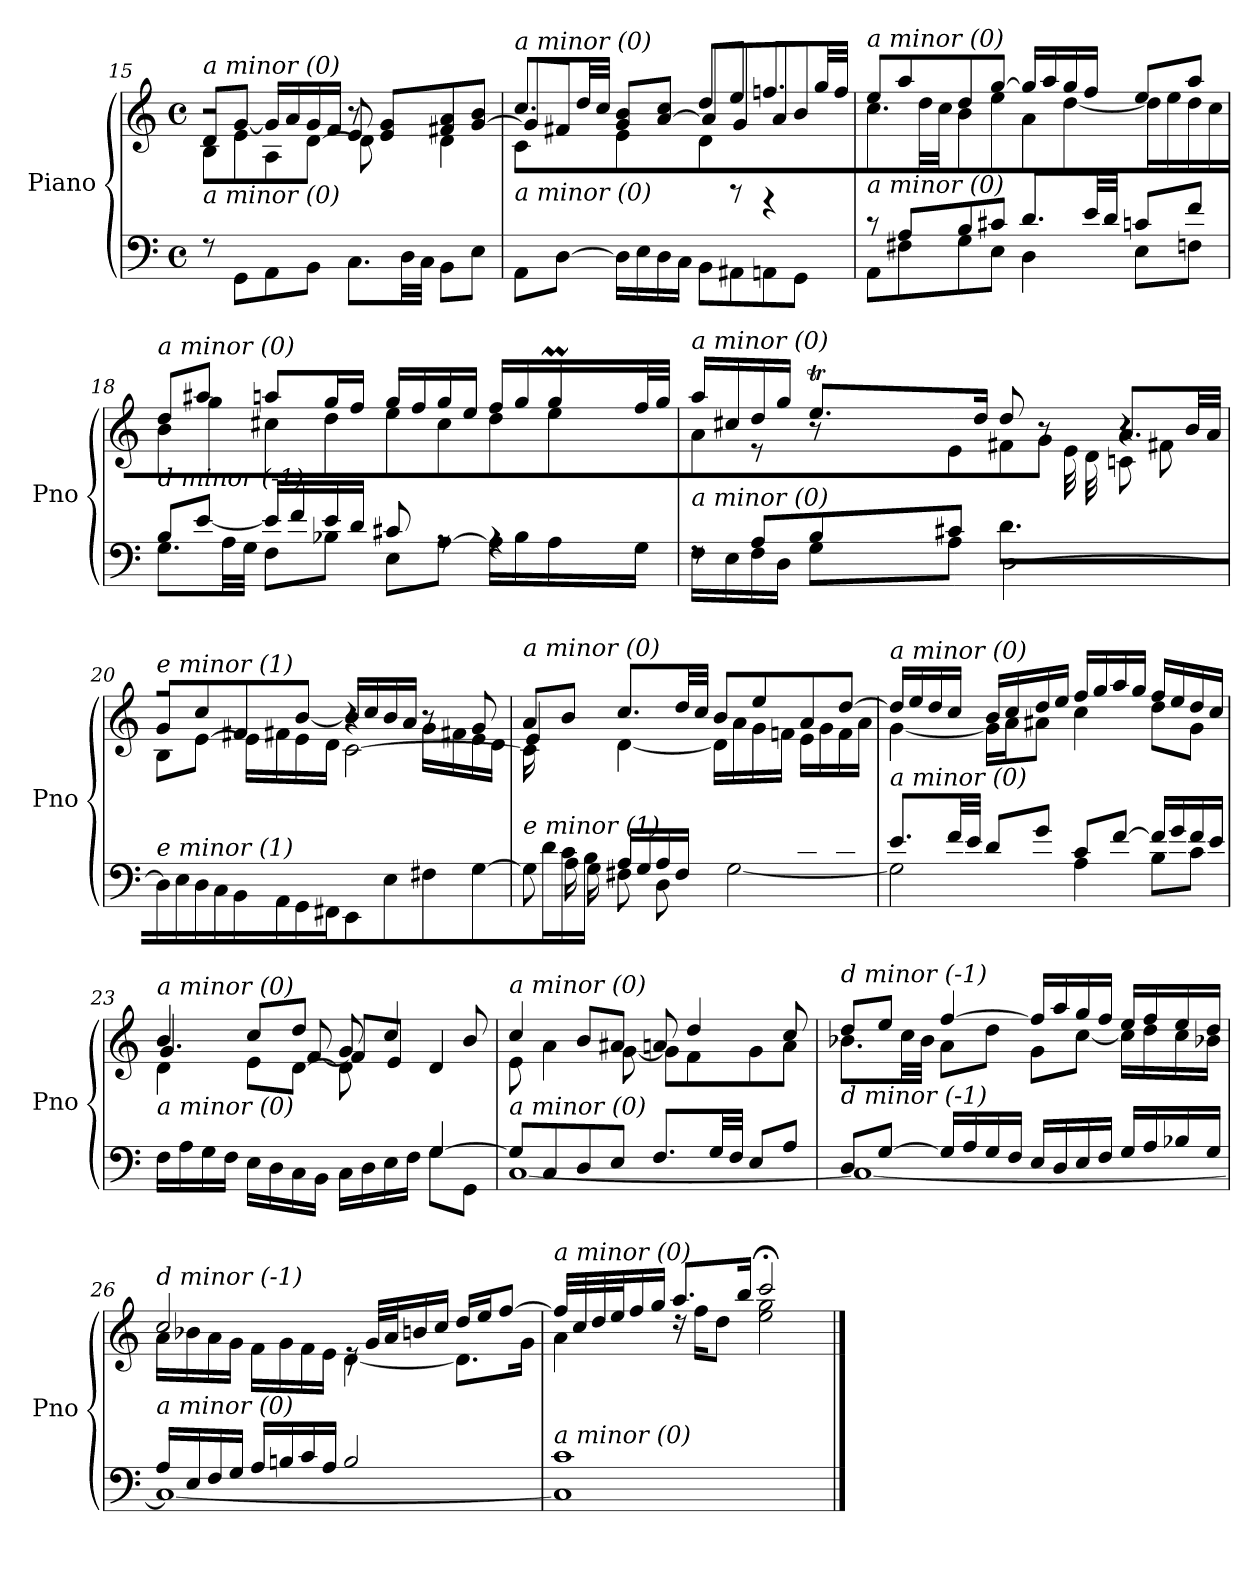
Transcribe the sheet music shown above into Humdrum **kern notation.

**kern	**kern
*part1	*part1
*staff2	*staff1
*I"Piano	*
*I'Pno	*
*clefF4	*clefG2
*k[]	*k[]
*M4/4	*M4/4
*met(c)	*met(c)
=15	=15
*^	*^
*	*^	*	*^
!	!	!	!LO:TX:i:t=a minor (0)	!	!
!LO:TX:i:t=a minor (0)	!	!	!	!	!
2ryy	2ryy	8rF	2r	8d/L	8B\L
.	.	8GG\L	.	[8g/J	8e\
.	.	8AA\	.	16g/LL]	8A\
.	.	.	.	16a/	.
.	.	8BB\J	.	16g/	[8d\J
.	.	.	.	16f/JJ	.
8ryy	8ryy	8.C\L	8r	8e/	8d\L]
4.ryy	8G/J	.	8e/ 8g/L	4.ryy	8ryy
.	.	32D\LL	.	.	.
.	.	32C\JJJ	.	.	.
.	4ryy	8BB\L	8f#X/ 8a/	.	4d\
.	.	8E\J	[8g/ 8b/J	.	.
!!LO:PB:g=z	!!	!!
=16	=16	=16	=16	=16	=16
!	!	!	!LO:TX:i:t=a minor (0)	!	!
!LO:TX:i:t=a minor (0)	!	!	!	!	!
4ryy	8ryy	8AA\L	8.cc/L	8g/L]	8c\L
.	8A/J	[8D\J	.	8f#X/J	8ryy
.	.	.	32dd/LL	.	.
.	.	.	32cc/JJJ	.	.
4ryy	4.ryy	16D\LL]	8g/ 8b/L	4ryy	4e\
.	.	16E\	.	.	.
.	.	16D\	[8a/ 8cc/J	.	.
.	.	16C\JJ	.	.	.
2ryy	.	8BB\L	8dd/L	8a/L]	8d\
.	8rb	8AA#Xi\	8ee/J	8g/	4.ryy
.	4rg	8AA\	8.ffn/L	8a/	.
.	.	8GG\J	.	8b/J	.
.	.	.	32gg/LL	.	.
.	.	.	32ff/JJJ	.	.
*	*v	*v	*	*	*
*	*	*	*v	*v
=17	=17	=17	=17
!	!	!LO:TX:i:t=a minor (0)	!
!LO:TX:i:t=a minor (0)	!	!	!
8r	8AA\L	8ee/L	8.cc\L
8A/L	8F#X\	8aa/	.
.	.	.	32dd\LL
.	.	.	32cc\JJJ
8B/	8G\	8dd/	8b\L
8c#X/J	8E\J	[8gg/J	8ee\J
8.d/L	4D\	16gg/LL]	8a\L
.	.	16aa/	.
.	.	16gg/	[8dd\J
32e/LL	.	16ff/JJ	.
32d/JJJ	.	.	.
8cn/L	8E\L	8ee/L	16dd\LL]
.	.	.	16ee\
8f/J	8Fn\J	8aa/J	16dd\
.	.	.	16cc\JJ
=18	=18	=18	=18
*	*^	*	*^
!	!	!	!LO:TX:i:t=a minor (0)	!	!
!LO:TX:i:t=d minor (-1)	!	!	!	!	!
2..ryy	8B/L	8.G\L	8dd/L	8b\L	2..ryy
.	[8e/J	.	8aa#Xi/J	8gg\	.
.	.	32A\LL	.	.	.
.	.	32G\JJJ	.	.	.
.	16e/LL]	8F\L	8aa/L	8cc#X\	.
.	16f/	.	.	.	.
.	16e/	8B-X\J	16gg/L	8dd\J	.
.	16d/JJ	.	16ff/JJ	.	.
.	8c#X/	8E\L	16gg/LL	8ee\L	.
.	.	.	16ff/	.	.
.	8rA	[8A\J	16gg/	8cc#\	.
.	.	.	16ee/JJ	.	.
.	4rA	16A\LL]	16ff/LL	8dd\	.
.	.	16B-\	16gg/	.	.
16ryy	.	16A\	16ggM/	8ee\J	64aa!yy
.	.	.	.	.	64gg!yy
.	.	.	.	.	64aa!yy
.	.	.	.	.	64gg!yy
16ryy	.	16G\JJ	32ff/L	.	16ryy
.	.	.	32gg/JJJ	.	.
!!LO:LB:g=z
=19	=19	=19	=19	=19	=19
*	*	*	*	*	*^
!	!	!	!LO:TX:i:t=a minor (0)	!	!	!
!LO:TX:i:t=a minor (0)	!	!	!	!	!	!
4ryy	8rF	16F\LL	16aa/LL	8a\	4ryy	2ryy
.	.	16E\	16cc#X/	.	.	.
.	8A/L	16F\	16dd/	8r	.	.
.	.	16D\JJ	16gg/JJ	.	.	.
8.ryy	8B/	8G\L	8.eet/L	8r	64ff!yy	.
.	.	.	.	.	64ee!yy	.
.	.	.	.	.	64ff!yy	.
.	.	.	.	.	64ee!yy	.
.	.	.	.	.	64ff!yy	.
.	.	.	.	.	16..ee!yy	.
.	8c#X/J	8A\J	.	8e\	.	.
2ryy	.	.	16dd/Jk	.	2ryy	.
.	8.d/L	[2D\	8dd/	8f#X\L	.	8.ryy
.	.	.	8r	8g\J	.	.
.	4ryy	.	.	.	.	32e\LL
.	.	.	.	.	.	32d\JJJ
.	.	.	4r	8.a/L	.	8cn\L
.	.	.	.	.	.	8f#X\J
16ryy	16ryy	.	.	32b/LL	16ryy	.
.	.	.	.	32a/JJJ	.	.
*v	*v	*v	*	*	*	*
*	*	*	*v	*v
=20	=20	=20	=20
!	!LO:TX:i:t=e minor (1)	!	!
!LO:TX:i:t=e minor (1)	!	!	!
16D\LL]	2rff	8g/L	8B\L
16E\	.	.	.
16D\	.	8cc/	[8e\J
16C\JJ	.	.	.
16BB\LL	.	8f#X/	16e\LL]
16AA\	.	.	16f#X\
16GG\	.	[8b/J	16e\
16FF#X\JJ	.	.	16d\JJ
8EE\L	4r	16b/LL]	[2c\
.	.	16cc/	.
8E\	.	16b/	.
.	.	16a/JJ	.
8F#X\	8r	16g\LL	.
.	.	16f#X\	.
[8G\J	8g/	16e\	.
.	.	16d\JJ	.
=21	=21	=21	=21
*^	*	*	*
!	!	!LO:TX:i:t=a minor (0)	!	!
!LO:TX:i:t=e minor (1)	!	!	!	!
16ryy	8G\L]	8a/L	4e/	16c\LL]
16d/	.	.	.	2...ryy
16c/	16A\L	8b/J	.	.
16B/JJ	16G\JJ	.	.	.
16A/LL	8F#X\L	8.cc/L	[4d\	.
16G/	.	.	.	.
16A/	8D\J	.	.	.
16F#/JJ	.	32dd/LL	.	.
.	.	32cc/JJJ	.	.
8G/Lyy	[2G\	8b/L	16d\LL]	.
.	.	.	16a\	.
8B/	.	8ee/	16g\	.
.	.	.	16fn\JJ	.
8c/	.	8a/	16e\LL	.
.	.	.	16g\	.
8d/J	.	[8dd/J	16f\	.
.	.	.	16a\JJ	.
*	*	*	*v	*v
!!LO:LB:g=z
=22	=22	=22	=22
!	!	!LO:TX:i:t=a minor (0)	!
!LO:TX:i:t=a minor (0)	!	!	!
8.e/L	2G\]	16dd/LL]	[4g\
.	.	16ee/	.
.	.	16dd/	.
32f/LL	.	16cc/JJ	.
32e/JJJ	.	.	.
8d/L	.	16b/LL	16g\LL]
.	.	16cc/	16a\J
8g/J	.	16dd/	8a#Xi\J
.	.	16ee/JJ	.
8c/L	4A\	16ff/LL	4cc\
.	.	16gg/	.
[8f/J	.	16aa/	.
.	.	16gg/JJ	.
16f/LL]	8B\L	16ff/LL	8dd\L
16g/	.	16ee/	.
16f/	8c\J	16dd/	8g\J
16e/JJ	.	16cc/JJ	.
=23	=23	=23	=23
*	*	*	*^
!	!	!LO:TX:i:t=a minor (0)	!	!
!LO:TX:i:t=a minor (0)	!	!	!	!
2ryy	16F\LL	4b/	4.g/	4d\
.	16A\	.	.	.
.	16G\	.	.	.
.	16F\JJ	.	.	.
.	16E\LL	8cc/L	.	8e\L
.	16D\	.	.	.
.	16C\	8dd/J	[8f/	[8d\J
.	16BB\JJ	.	.	.
8ryy	16C\LL	8g/	8f/L]	8d\L]
.	16D\	.	.	.
8G/J	16E\	4cc/	8e/J	4.ryy
.	16F\JJ	.	.	.
[4G/	8G\L	.	4d/	.
.	8GG\J	8b/	.	.
*	*	*	*v	*v
=24	=24	=24	=24
!	!	!LO:TX:i:t=a minor (0)	!
!LO:TX:i:t=a minor (0)	!	!	!
8G/L]	[1C	4cc/	8e\
8C/	.	.	4a\
8D/	.	8b/L	.
8E/J	.	8a#Xi/J	[8g\
8.F/L	.	8a/	8g\L]
.	.	4dd/	8f\
32G/LL	.	.	.
32F/JJJ	.	.	.
8E/L	.	.	8g\
8A/J	.	8cc/	8a\J
!!LO:LB:g=z	!!
=25	=25	=25	=25
!	!	!LO:TX:i:t=d minor (-1)	!
!LO:TX:i:t=d minor (-1)	!	!	!
8D/L	1C_	8dd/L	8.b-X\L
[8G/J	.	8ee/J	.
.	.	.	32cc\LL
.	.	.	32b-\JJJ
16G/LL]	.	[4ff/	8a\L
16A/	.	.	.
16G/	.	.	8dd\J
16F/JJ	.	.	.
16E/LL	.	16ff/LL]	8g\L
16D/	.	16aa/	.
16E/	.	16gg/	[8cc\J
16F/JJ	.	16ff/JJ	.
16G/LL	.	16ee/LL	16cc\LL]
16A/	.	16ff/	16dd\
16B-X/	.	16ee/	16cc\
16G/JJ	.	16dd/JJ	16b-X\JJ
=26	=26	=26	=26
!	!	!LO:TX:i:t=d minor (-1)	!
!LO:TX:i:t=a minor (0)	!	!	!
16A/LL	1C_	2cc/	16a\LL
16E/	.	.	16b-X\
16F/	.	.	16a\
16G/JJ	.	.	16g\JJ
16A/LL	.	.	16f\LL
16Bn/	.	.	16g\
16c/	.	.	16f\
16A/JJ	.	.	16e\JJ
2B/	.	16re	[4d\
.	.	32g/LLL	.
.	.	32a/J	.
.	.	16bn/	.
.	.	16cc/JJ	.
.	.	16dd/LL	8.d\L]
.	.	16ee/J	.
.	.	[8ff/J	.
.	.	.	16g\Jk
=27	=27	=27	=27
!	!	!LO:TX:i:t=a minor (0)	!
!LO:TX:i:t=a minor (0)	!	!	!
1c	1C]	32ff/LLL]	4a\
.	.	32cc/	.
.	.	32dd/	.
.	.	32ee/J	.
.	.	16ff/	.
.	.	16gg/JJ	.
.	.	8.aa/L	16rdd
.	.	.	16ff\KL
.	.	.	8dd\J
.	.	16bb/Jk	.
.	.	2ccc;</	2ee\ 2gg\
*v	*v	*	*
*	*v	*v
==	==
*-	*-
